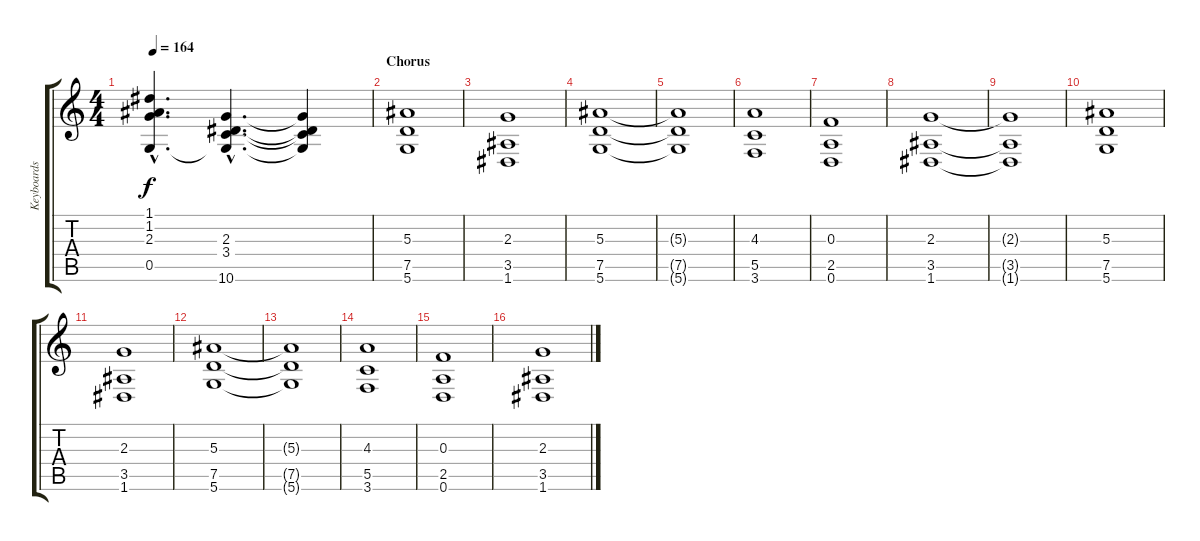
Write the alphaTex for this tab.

\track ("Keyboards" "Keyboards") {instrument stringensemble1}
\staff {score tabs}
\tuning (D5 A4 F4 C4 G3 D3) {hide}
\ts (4 4)
\tempo 164
\clef g2
\ks c
(1.1{hac} 1.2{hac} 2.3{hac} 0.5{hac t}).4{d dy f} (2.3{hac} 3.4{hac} 0.5{hac t} 10.6{hac}).4{d} (2.3{t} 3.4{t} 0.5{t} 10.6{t}).4 |
\section ("" "Chorus")
(5.3 7.5 5.6).1 |
(2.3 3.5 1.6).1 |
(5.3 7.5 5.6).1 |
(5.3{t} 7.5{t} 5.6{t}).1 |
(4.3 5.5 3.6).1 |
(0.3 2.5 0.6).1 |
(2.3 3.5 1.6).1 |
(2.3{t} 3.5{t} 1.6{t}).1 |
(5.3 7.5 5.6).1 |
(2.3 3.5 1.6).1 |
(5.3 7.5 5.6).1 |
(5.3{t} 7.5{t} 5.6{t}).1 |
(4.3 5.5 3.6).1 |
(0.3 2.5 0.6).1 |
(2.3 3.5 1.6).1
